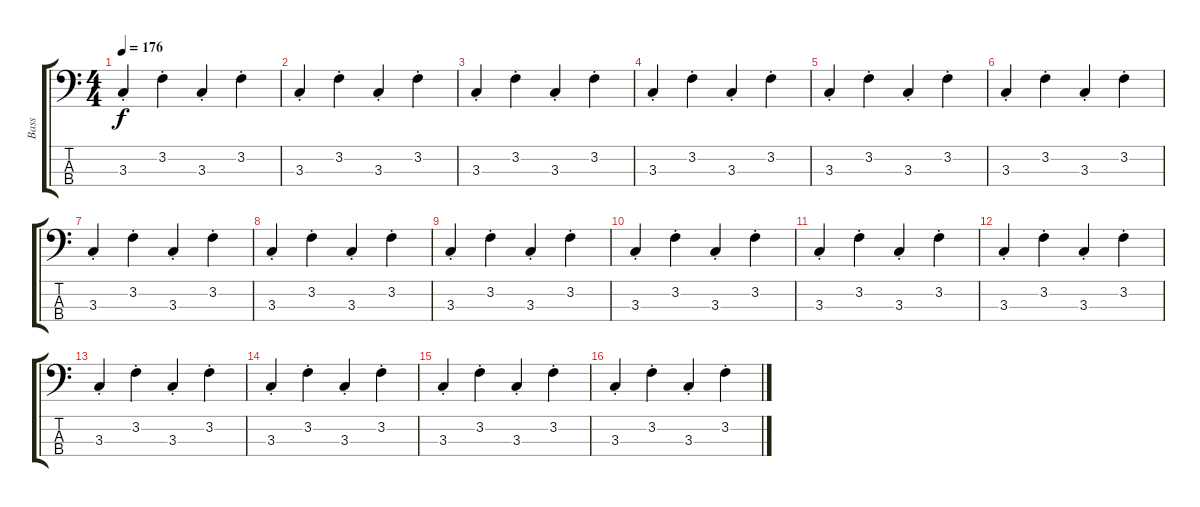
\track ("Bass" "Bass") {instrument electricbasspick}
\staff {score tabs}
\tuning (G2 D2 A1 E1) {hide}
\ts (4 4)
\tempo 176
\clef f4
\ks c
3.3{st}.4{dy f} 3.2{st}.4 3.3{st}.4 3.2{st}.4 |
3.3{st}.4 3.2{st}.4 3.3{st}.4 3.2{st}.4 |
3.3{st}.4 3.2{st}.4 3.3{st}.4 3.2{st}.4 |
3.3{st}.4 3.2{st}.4 3.3{st}.4 3.2{st}.4 |
3.3{st}.4 3.2{st}.4 3.3{st}.4 3.2{st}.4 |
3.3{st}.4 3.2{st}.4 3.3{st}.4 3.2{st}.4 |
3.3{st}.4 3.2{st}.4 3.3{st}.4 3.2{st}.4 |
3.3{st}.4 3.2{st}.4 3.3{st}.4 3.2{st}.4 |
3.3{st}.4 3.2{st}.4 3.3{st}.4 3.2{st}.4 |
3.3{st}.4 3.2{st}.4 3.3{st}.4 3.2{st}.4 |
3.3{st}.4 3.2{st}.4 3.3{st}.4 3.2{st}.4 |
3.3{st}.4 3.2{st}.4 3.3{st}.4 3.2{st}.4 |
3.3{st}.4 3.2{st}.4 3.3{st}.4 3.2{st}.4 |
3.3{st}.4 3.2{st}.4 3.3{st}.4 3.2{st}.4 |
3.3{st}.4 3.2{st}.4 3.3{st}.4 3.2{st}.4 |
3.3{st}.4 3.2{st}.4 3.3{st}.4 3.2{st}.4
